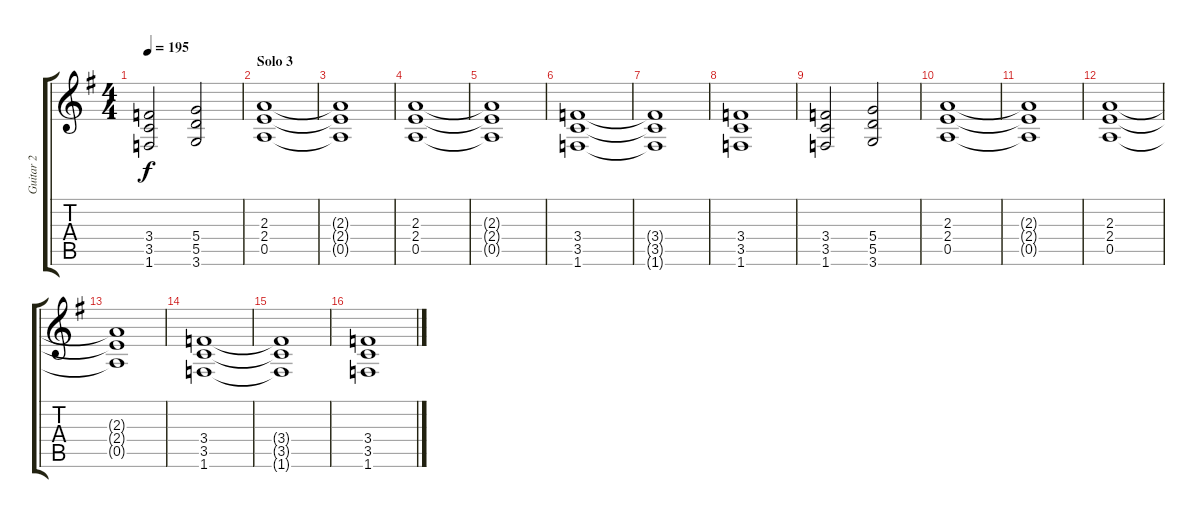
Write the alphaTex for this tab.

\track ("Guitar 2" "Guitar 2") {instrument distortionguitar}
\staff {score tabs}
\tuning (E4 B3 G3 D3 A2 E2) {hide}
\ts (4 4)
\tempo 195
\clef g2
\ks eminor
(3.4 3.5 1.6).2{dy f} (5.4 5.5 3.6).2 |
\section ("" "Solo 3")
(2.3 2.4 0.5).1 |
(2.3{t} 2.4{t} 0.5{t}).1 |
(2.3 2.4 0.5).1 |
(2.3{t} 2.4{t} 0.5{t}).1 |
(3.4 3.5 1.6).1 |
(3.4{t} 3.5{t} 1.6{t}).1 |
(3.4 3.5 1.6).1 |
(3.4 3.5 1.6).2 (5.4 5.5 3.6).2 |
\section ("" "")
(2.3 2.4 0.5).1 |
(2.3{t} 2.4{t} 0.5{t}).1 |
(2.3 2.4 0.5).1 |
(2.3{t} 2.4{t} 0.5{t}).1 |
(3.4 3.5 1.6).1 |
(3.4{t} 3.5{t} 1.6{t}).1 |
(3.4 3.5 1.6).1
